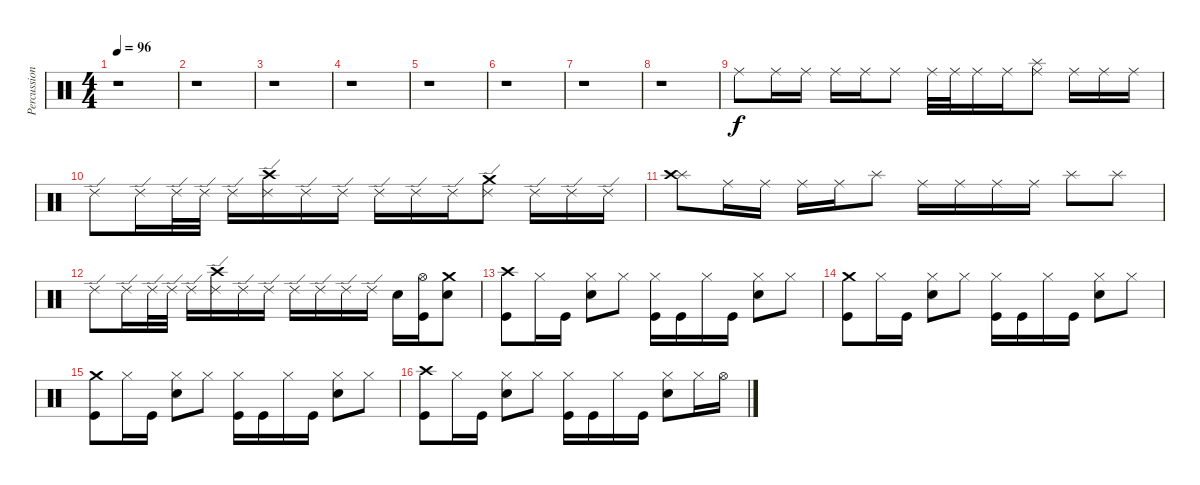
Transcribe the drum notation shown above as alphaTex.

\track ("Percussion" "Percussion") {instrument percussion}
\staff {score}
\articulation defaults
\ts (4 4)
\tempo 96
\clef neutral
\ks c
r.1{dy f} |
r.1 |
r.1 |
r.1 |
r.1 |
r.1 |
r.1 |
r.1 |
"Ride (middle)".8 "Ride (middle)".16 "Ride (middle)".16 "Ride (middle)".16 "Ride (middle)".16 "Ride (middle)".8 "Ride (middle)".32 "Ride (middle)".32 "Ride (middle)".16 "Ride (middle)".16 ("Ride (middle)" "Splash (hit)").8 "Ride (middle)".16 "Ride (middle)".16 "Ride (middle)".16 |
"Ride (edge) 2".8 "Ride (edge) 2".16 "Ride (edge) 2".32 "Ride (edge) 2".32 "Ride (edge) 2".16 ("Ride (edge) 2" "Crash high (hit)").16 "Ride (edge) 2".16 "Ride (edge) 2".16 "Ride (edge) 2".16 "Ride (edge) 2".16 "Ride (edge) 2".16 ("Ride (edge) 2" "Crash medium (hit)").8 "Ride (edge) 2".16 "Ride (edge) 2".16 "Ride (edge) 2".16 |
("Splash (hit)" "Crash high (hit)").8 "Ride (middle)".16 "Ride (middle)".16 "Ride (middle)".16 "Ride (middle)".16 "Splash (hit)".8 "Ride (middle)".16 "Ride (middle)".16 "Ride (middle)".16 "Ride (middle)".16 "Splash (hit)".8 "Splash (hit)".8 |
"Ride (edge) 2".8 "Ride (edge) 2".16 "Ride (edge) 2".32 "Ride (edge) 2".32 "Ride (edge) 2".16 ("Ride (edge) 2" "Crash high (hit)").16 "Ride (edge) 2".16 "Ride (edge) 2".16 "Ride (edge) 2".16 "Ride (edge) 2".16 "Ride (edge) 2".16 "Ride (edge) 2".16 "Electric Snare (hit)".16 ("Hi-Hat (open)" "Kick (hit)").16 ("Snare (hit) 2" "Crash medium (hit)").8 |
("Crash high (hit)" "Kick (hit)").8 "Hi-Hat (closed)".16 "Kick (hit)".16 ("Hi-Hat (closed)" "Snare (hit) 2").8 "Hi-Hat (closed)".8 ("Hi-Hat (closed)" "Kick (hit)").16 "Kick (hit)".16 "Hi-Hat (closed)".16 "Kick (hit)".16 ("Hi-Hat (closed)" "Snare (hit) 2").8 "Hi-Hat (closed)".8 |
("Crash medium (hit)" "Kick (hit)").8 "Hi-Hat (closed)".16 "Kick (hit)".16 ("Hi-Hat (closed)" "Snare (hit) 2").8 "Hi-Hat (closed)".8 ("Hi-Hat (closed)" "Kick (hit)").16 "Kick (hit)".16 "Hi-Hat (closed)".16 "Kick (hit)".16 ("Hi-Hat (closed)" "Snare (hit) 2").8 "Hi-Hat (closed)".8 |
("Crash medium (hit)" "Kick (hit)").8 "Hi-Hat (closed)".16 "Kick (hit)".16 ("Hi-Hat (closed)" "Snare (hit) 2").8 "Hi-Hat (closed)".8 ("Hi-Hat (closed)" "Kick (hit)").16 "Kick (hit)".16 "Hi-Hat (closed)".16 "Kick (hit)".16 ("Hi-Hat (closed)" "Snare (hit) 2").8 "Hi-Hat (closed)".8 |
("Crash high (hit)" "Kick (hit)").8 "Hi-Hat (closed)".16 "Kick (hit)".16 ("Hi-Hat (closed)" "Snare (hit) 2").8 "Hi-Hat (closed)".8 ("Hi-Hat (closed)" "Kick (hit)").16 "Kick (hit)".16 "Hi-Hat (closed)".16 "Kick (hit)".16 ("Hi-Hat (closed)" "Snare (hit) 2").8 "Hi-Hat (closed)".16 "Hi-Hat (open)".16
